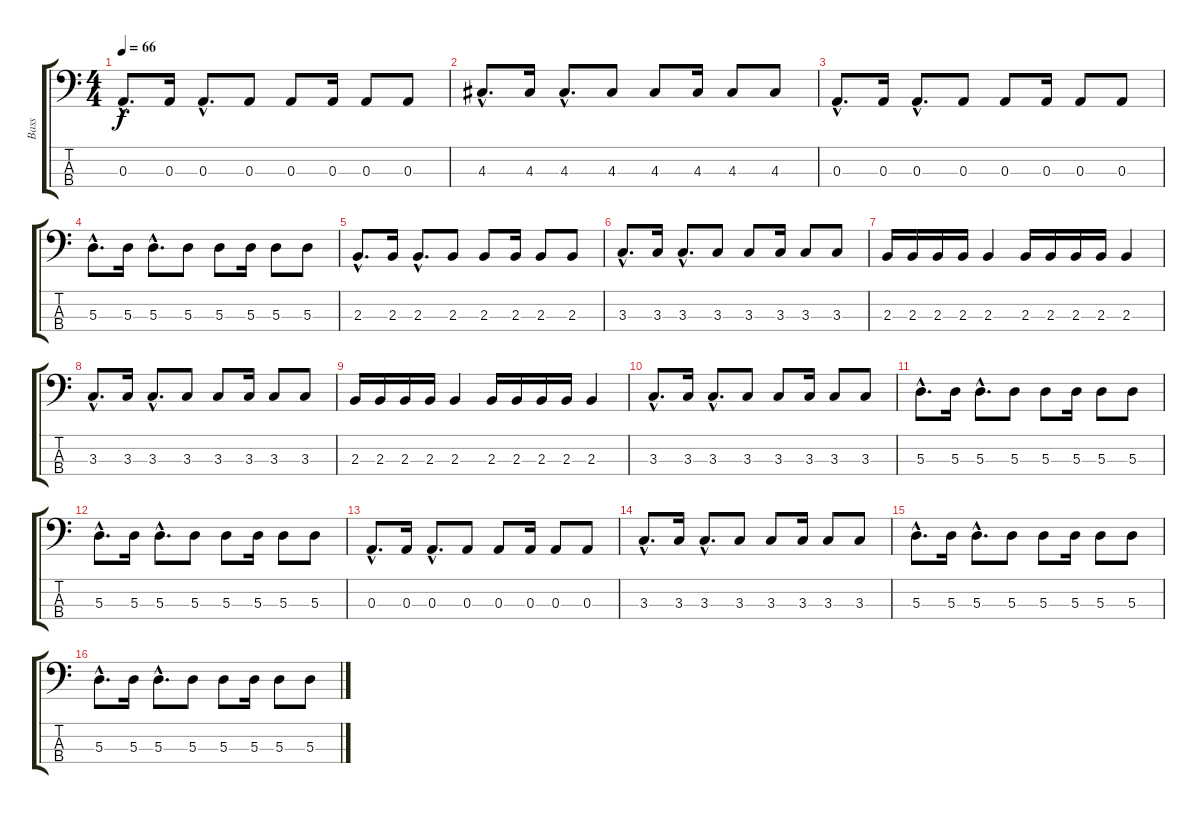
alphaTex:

\track ("Bass" "Bass") {instrument slapbass1}
\staff {score tabs}
\tuning (G2 D2 A1 E1) {hide}
\ts (4 4)
\tempo 66
\clef f4
\ks c
0.3{hac}.8{d dy f} 0.3.16 0.3{hac}.8{d} 0.3.8 0.3.8 0.3.16 0.3.8 0.3.8 |
4.3{hac}.8{d} 4.3.16 4.3{hac}.8{d} 4.3.8 4.3.8 4.3.16 4.3.8 4.3.8 |
0.3{hac}.8{d} 0.3.16 0.3{hac}.8{d} 0.3.8 0.3.8 0.3.16 0.3.8 0.3.8 |
5.3{hac}.8{d} 5.3.16 5.3{hac}.8{d} 5.3.8 5.3.8 5.3.16 5.3.8 5.3.8 |
2.3{hac}.8{d} 2.3.16 2.3{hac}.8{d} 2.3.8 2.3.8 2.3.16 2.3.8 2.3.8 |
3.3{hac}.8{d} 3.3.16 3.3{hac}.8{d} 3.3.8 3.3.8 3.3.16 3.3.8 3.3.8 |
2.3.16 2.3.16 2.3.16 2.3.16 2.3.4 2.3.16 2.3.16 2.3.16 2.3.16 2.3.4 |
3.3{hac}.8{d} 3.3.16 3.3{hac}.8{d} 3.3.8 3.3.8 3.3.16 3.3.8 3.3.8 |
2.3.16 2.3.16 2.3.16 2.3.16 2.3.4 2.3.16 2.3.16 2.3.16 2.3.16 2.3.4 |
3.3{hac}.8{d} 3.3.16 3.3{hac}.8{d} 3.3.8 3.3.8 3.3.16 3.3.8 3.3.8 |
5.3{hac}.8{d} 5.3.16 5.3{hac}.8{d} 5.3.8 5.3.8 5.3.16 5.3.8 5.3.8 |
5.3{hac}.8{d} 5.3.16 5.3{hac}.8{d} 5.3.8 5.3.8 5.3.16 5.3.8 5.3.8 |
0.3{hac}.8{d} 0.3.16 0.3{hac}.8{d} 0.3.8 0.3.8 0.3.16 0.3.8 0.3.8 |
3.3{hac}.8{d} 3.3.16 3.3{hac}.8{d} 3.3.8 3.3.8 3.3.16 3.3.8 3.3.8 |
5.3{hac}.8{d} 5.3.16 5.3{hac}.8{d} 5.3.8 5.3.8 5.3.16 5.3.8 5.3.8 |
5.3{hac}.8{d} 5.3.16 5.3{hac}.8{d} 5.3.8 5.3.8 5.3.16 5.3.8 5.3.8
